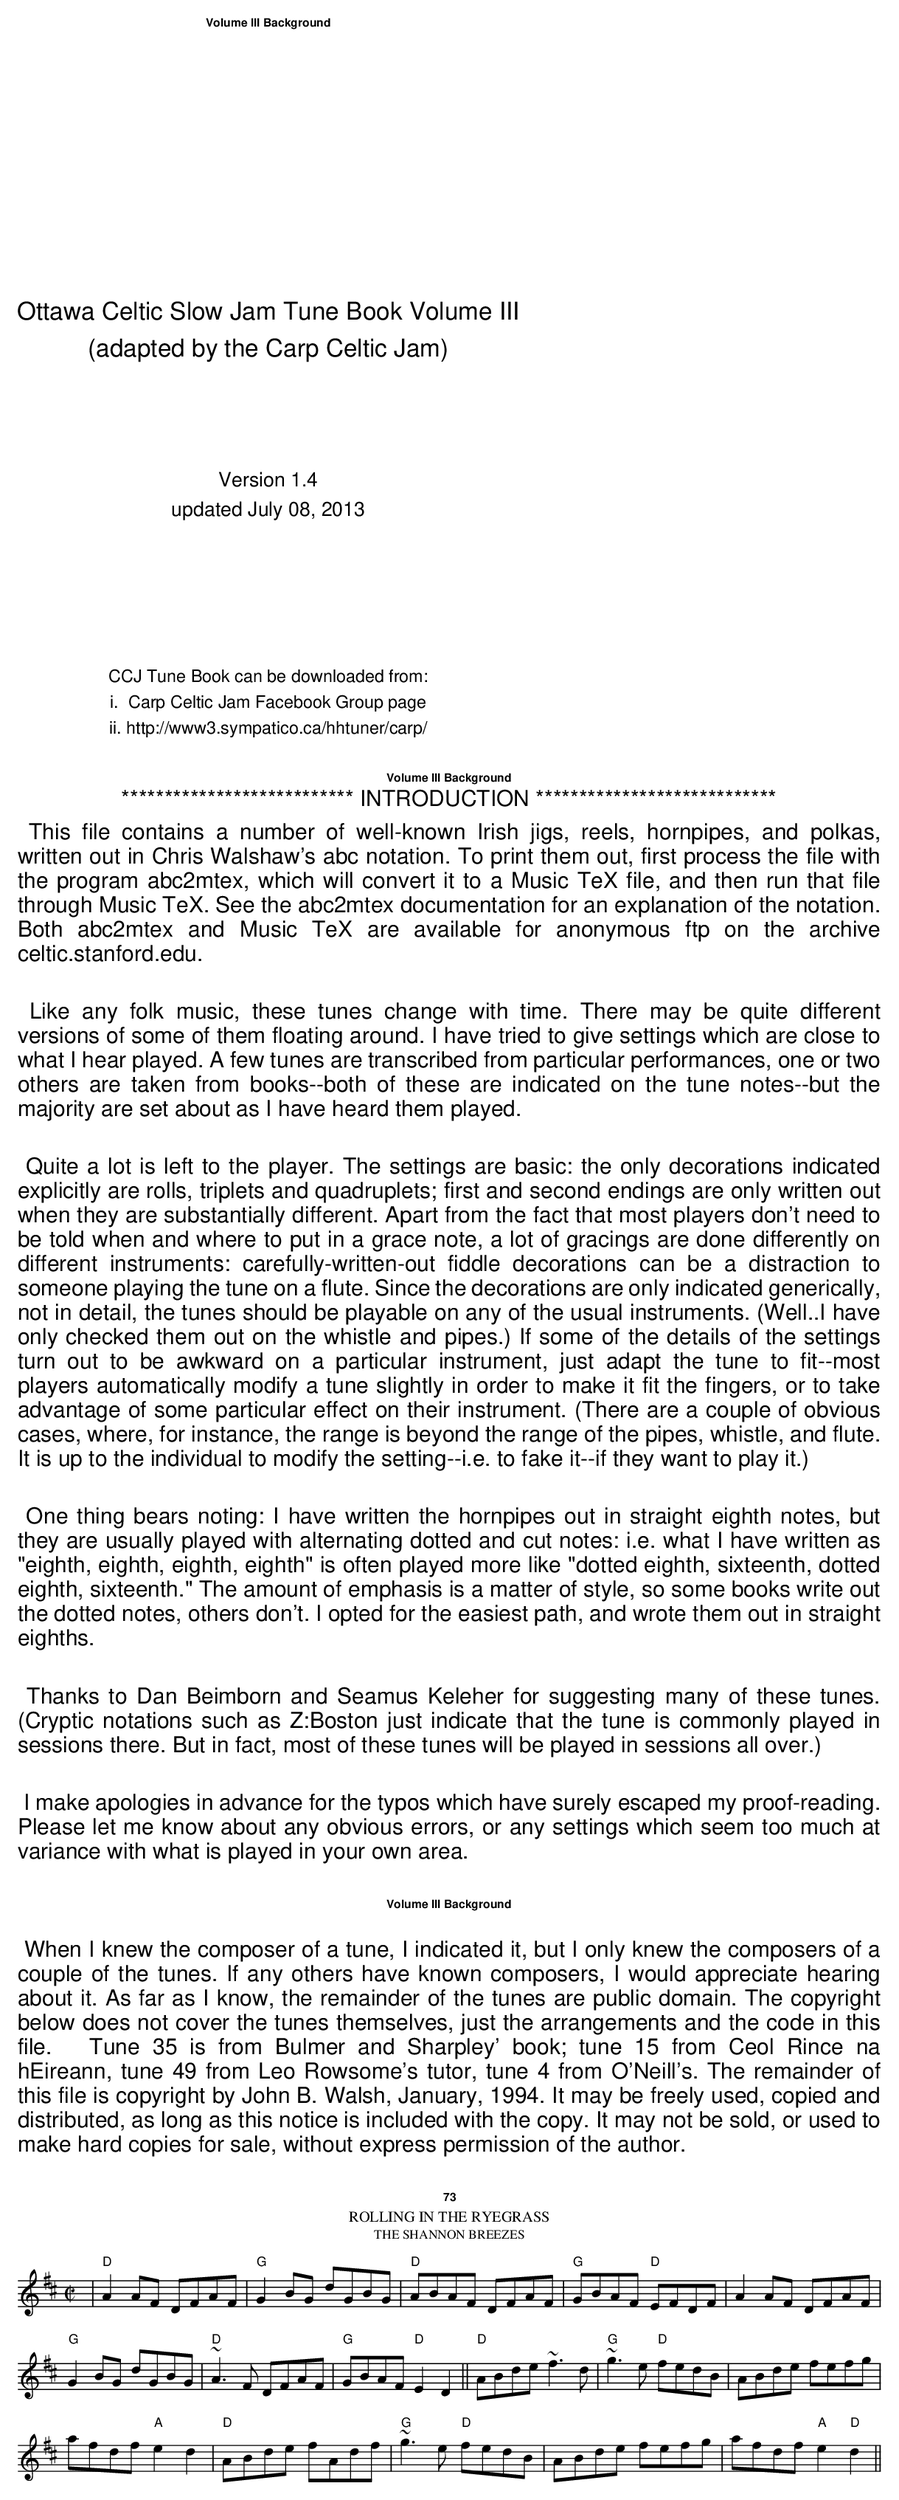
X:1
T:Rolling in the Ryegrass
T:Shannon Breezes, The
M:C|
K:D
|"D"A2AF DFAF|"G"G2BG dGBG|"D"ABAF DFAF|\
"G"GBAF "D"EFDF|A2AF DFAF|
"G"G2BG dGBG|"D"~A3 F DFAF|"G"GBAF "D"E2D2||\
"D"ABde ~f3d|"G"~g3e "D"fedB|ABde fefg|
afdf "A"e2d2|"D"ABde fAdf|"G"~g3e "D"fedB|\
ABde fefg|afdf "A"e2 "D"d2||
